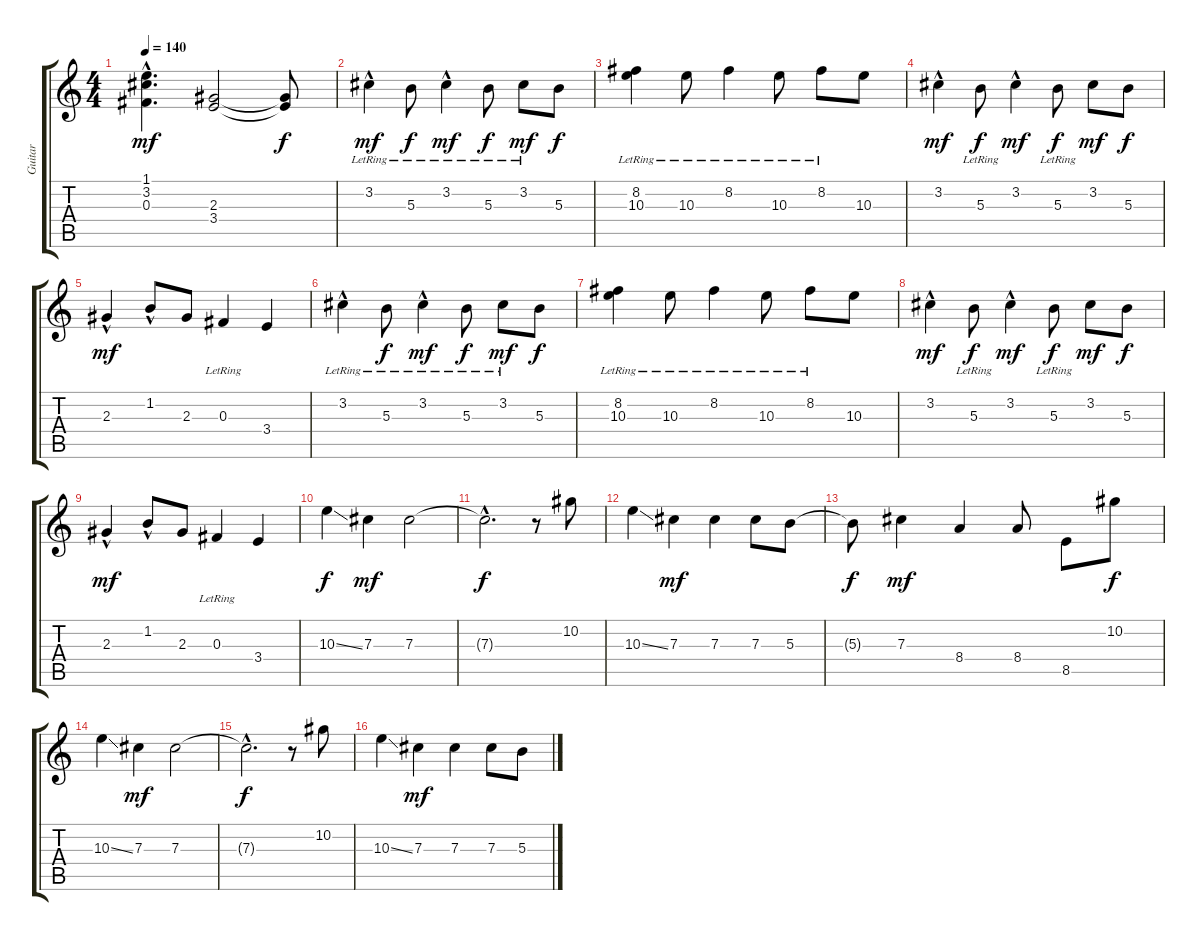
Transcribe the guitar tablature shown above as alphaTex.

\track ("Guitar" "Guitar") {instrument electricguitarclean}
\staff {score tabs}
\tuning (Eb4 Bb3 Gb3 Db3 Ab2 Eb2) {hide}
\ts (4 4)
\tempo 140
\clef g2
\ks c
(1.1{hac} 3.2{hac} 0.3{hac}).4{d dy mf} (2.3 3.4).2 (2.3{t} 3.4{t}).8{dy f} |
3.2{hac lr}.4{dy mf} 5.3{lr}.8{dy f} 3.2{hac lr}.4{dy mf} 5.3{lr}.8{dy f} 3.2{lr}.8{dy mf} 5.3.8{dy f} |
(8.2{lr} 10.3).4 10.3{lr}.8 8.2{lr}.4 10.3{lr}.8 8.2{lr}.8 10.3.8 |
3.2{hac}.4{dy mf} 5.3{lr}.8{dy f} 3.2{hac}.4{dy mf} 5.3{lr}.8{dy f} 3.2.8{dy mf} 5.3.8{dy f} |
2.3{hac}.4{dy mf} 1.2{hac}.8 2.3.8 0.3{lr}.4 3.4.4 |
3.2{hac lr}.4 5.3{lr}.8{dy f} 3.2{hac lr}.4{dy mf} 5.3{lr}.8{dy f} 3.2{lr}.8{dy mf} 5.3.8{dy f} |
(8.2{lr} 10.3).4 10.3{lr}.8 8.2{lr}.4 10.3{lr}.8 8.2{lr}.8 10.3.8 |
3.2{hac}.4{dy mf} 5.3{lr}.8{dy f} 3.2{hac}.4{dy mf} 5.3{lr}.8{dy f} 3.2.8{dy mf} 5.3.8{dy f} |
2.3{hac}.4{dy mf} 1.2{hac}.8 2.3.8 0.3{lr}.4 3.4.4 |
10.3{ss}.4{dy f} 7.3.4{dy mf} 7.3.2 |
7.3{hac t}.2{d dy f} r.8 10.2.8 |
10.3{ss}.4 7.3.4{dy mf} 7.3.4 7.3.8 5.3.8 |
5.3{t}.8{dy f} 7.3.4{dy mf} 8.4.4 8.4.8 8.5.8 10.2.8{dy f} |
10.3{ss}.4 7.3.4{dy mf} 7.3.2 |
7.3{hac t}.2{d dy f} r.8 10.2.8 |
10.3{ss}.4 7.3.4{dy mf} 7.3.4 7.3.8 5.3.8
